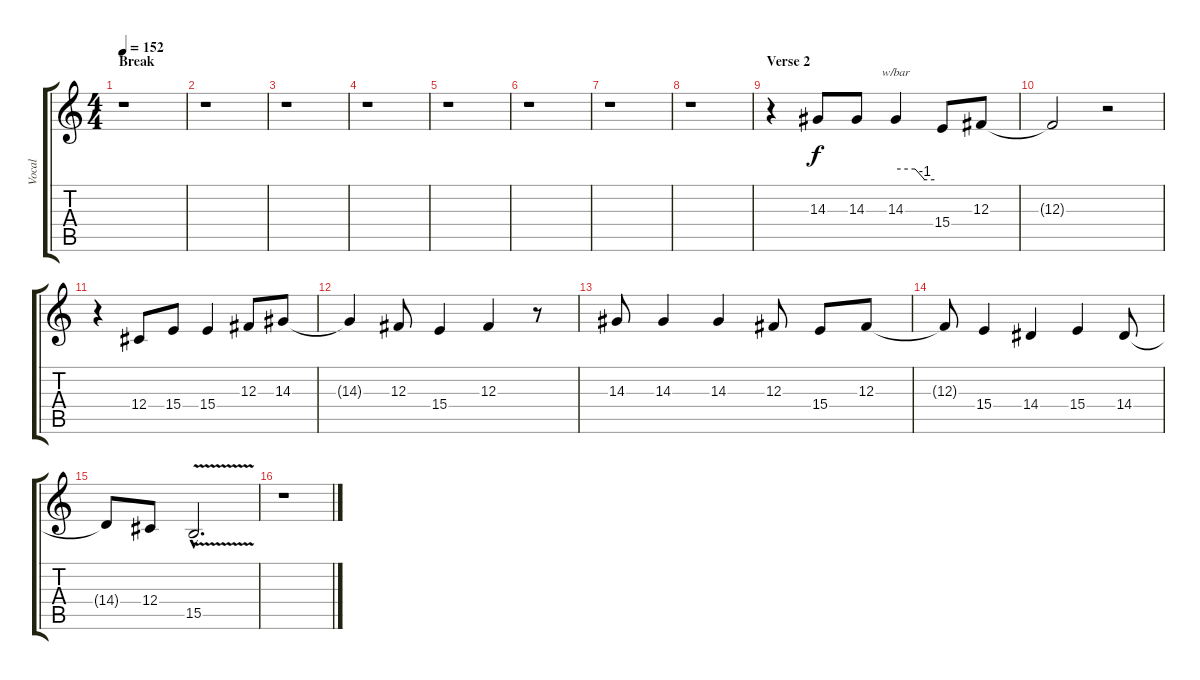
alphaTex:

\track ("Vocal" "Vocal") {instrument viola}
\staff {score tabs}
\tuning (Eb4 Bb3 Gb3 Db3 Ab2 Eb2) {hide}
\ts (4 4)
\section ("" "Break")
\tempo 152
\clef g2
\ks c
r.1{dy f} |
r.1 |
r.1 |
r.1 |
r.1 |
r.1 |
r.1 |
r.1 |
\section ("" "Verse 2")
r.4 14.3.8 14.3.8 14.3.4{tbe (custom default 0 0 30 0 45 -4 60 -4)} 15.4.8 12.3.8 |
12.3{t}.2 r.2 |
r.4 12.4.8 15.4.8 15.4.4 12.3.8 14.3.8 |
14.3{t}.4 12.3.8 15.4.4 12.3.4 r.8 |
14.3.8 14.3.4 14.3.4 12.3.8 15.4.8 12.3.8 |
12.3{t}.8 15.4.4 14.4.4 15.4.4 14.4.8 |
14.4{t}.8 12.4.8 15.5{v hac}.2{d} |
r.1
